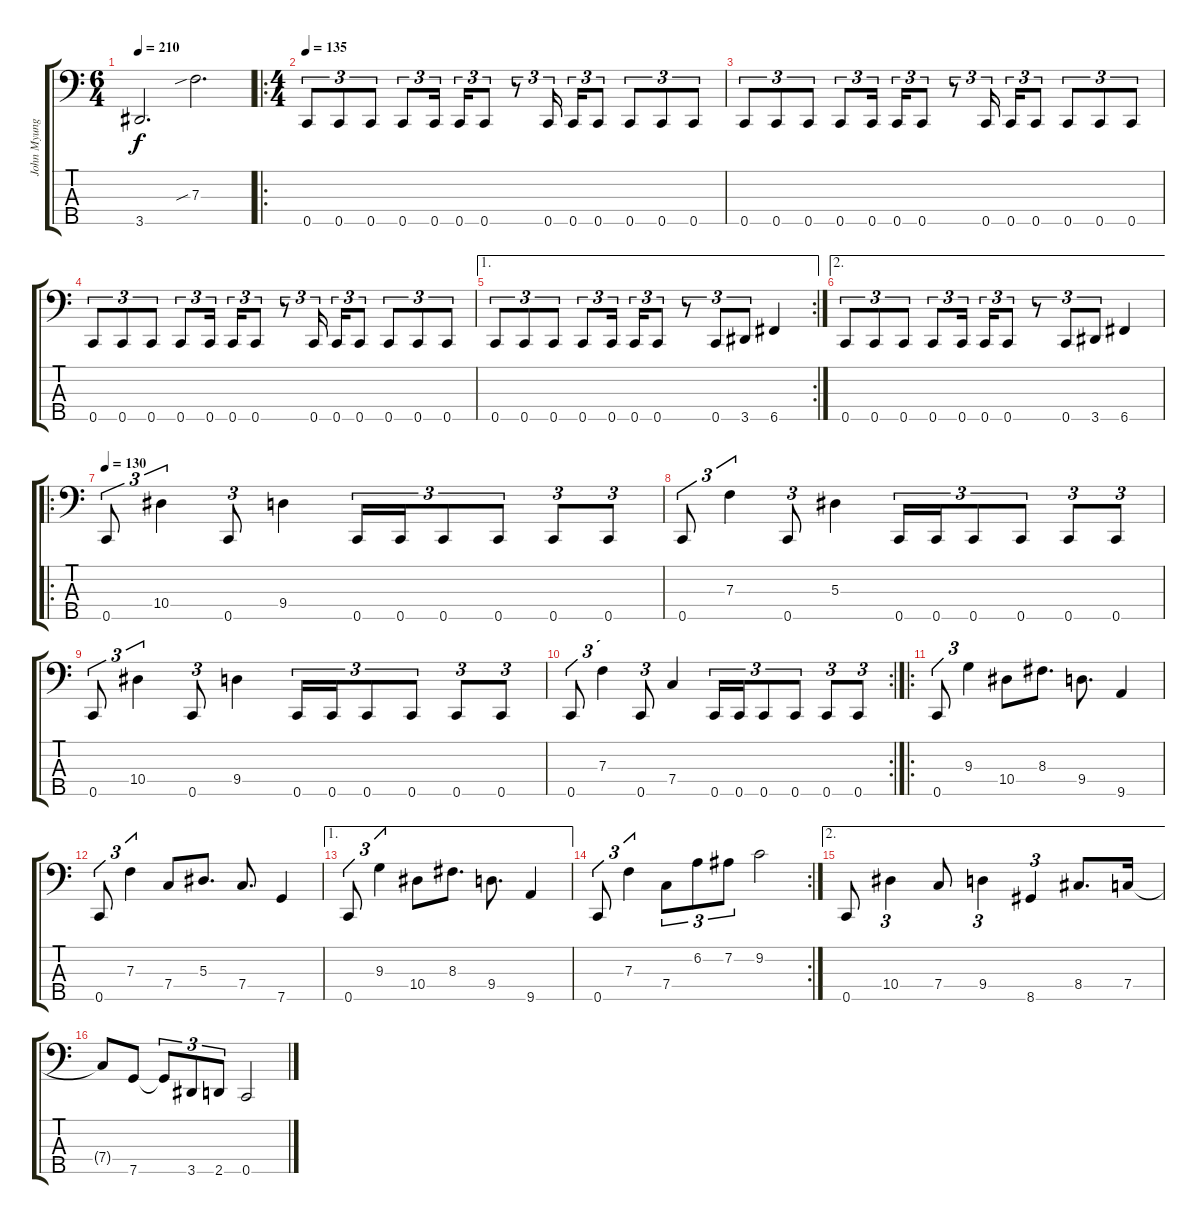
\track ("John Myung" "John Myung") {instrument electricbassfinger}
\staff {score tabs}
\tuning (Ab2 Eb2 Bb1 F1 C1) {hide}
\ts (6 4)
\tempo 210
\clef f4
\ks c
3.5.2{d dy f} 7.3{sib}.2{d} |
\ro
\ts (4 4)
\tempo 135
0.5.8{tu (3 2)} 0.5.8{tu (3 2)} 0.5.8{tu (3 2)} 0.5.8{tu (3 2)} 0.5.16{tu (3 2) beam splitsecondary} 0.5.16{tu (3 2)} 0.5.8{tu (3 2)} r.8{tu (3 2)} 0.5.16{tu (3 2) beam splitsecondary} 0.5.16{tu (3 2)} 0.5.8{tu (3 2)} 0.5.8{tu (3 2)} 0.5.8{tu (3 2)} 0.5.8{tu (3 2)} |
0.5.8{tu (3 2)} 0.5.8{tu (3 2)} 0.5.8{tu (3 2)} 0.5.8{tu (3 2)} 0.5.16{tu (3 2) beam splitsecondary} 0.5.16{tu (3 2)} 0.5.8{tu (3 2)} r.8{tu (3 2)} 0.5.16{tu (3 2) beam splitsecondary} 0.5.16{tu (3 2)} 0.5.8{tu (3 2)} 0.5.8{tu (3 2)} 0.5.8{tu (3 2)} 0.5.8{tu (3 2)} |
0.5.8{tu (3 2)} 0.5.8{tu (3 2)} 0.5.8{tu (3 2)} 0.5.8{tu (3 2)} 0.5.16{tu (3 2) beam splitsecondary} 0.5.16{tu (3 2)} 0.5.8{tu (3 2)} r.8{tu (3 2)} 0.5.16{tu (3 2) beam splitsecondary} 0.5.16{tu (3 2)} 0.5.8{tu (3 2)} 0.5.8{tu (3 2)} 0.5.8{tu (3 2)} 0.5.8{tu (3 2)} |
\ae 1
\rc 2
0.5.8{tu (3 2)} 0.5.8{tu (3 2)} 0.5.8{tu (3 2)} 0.5.8{tu (3 2)} 0.5.16{tu (3 2) beam splitsecondary} 0.5.16{tu (3 2)} 0.5.8{tu (3 2)} r.8{tu (3 2)} 0.5.8{tu (3 2)} 3.5.8{tu (3 2)} 6.5.4 |
\ae 2
0.5.8{tu (3 2)} 0.5.8{tu (3 2)} 0.5.8{tu (3 2)} 0.5.8{tu (3 2)} 0.5.16{tu (3 2) beam splitsecondary} 0.5.16{tu (3 2)} 0.5.8{tu (3 2)} r.8{tu (3 2)} 0.5.8{tu (3 2)} 3.5.8{tu (3 2)} 6.5.4 |
\ro
\tempo 130
0.5.8{tu (3 2)} 10.4.4{tu (3 2)} 0.5.8{tu (3 2)} 9.4.4 0.5.16{tu (3 2)} 0.5.16{tu (3 2)} 0.5.8{tu (3 2)} 0.5.8{tu (3 2)} 0.5.8{tu (3 2)} 0.5.8{tu (3 2)} |
0.5.8{tu (3 2)} 7.3.4{tu (3 2)} 0.5.8{tu (3 2)} 5.3.4 0.5.16{tu (3 2)} 0.5.16{tu (3 2)} 0.5.8{tu (3 2)} 0.5.8{tu (3 2)} 0.5.8{tu (3 2)} 0.5.8{tu (3 2)} |
0.5.8{tu (3 2)} 10.4.4{tu (3 2)} 0.5.8{tu (3 2)} 9.4.4 0.5.16{tu (3 2)} 0.5.16{tu (3 2)} 0.5.8{tu (3 2)} 0.5.8{tu (3 2)} 0.5.8{tu (3 2)} 0.5.8{tu (3 2)} |
\rc 2
0.5.8{tu (3 2)} 7.3.4{tu (3 2)} 0.5.8{tu (3 2)} 7.4.4 0.5.16{tu (3 2)} 0.5.16{tu (3 2)} 0.5.8{tu (3 2)} 0.5.8{tu (3 2)} 0.5.8{tu (3 2)} 0.5.8{tu (3 2)} |
\ro
0.5.8{tu (3 2)} 9.3.4{tu (3 2)} 10.4.8 8.3.8{d} 9.4.8{d} 9.5.4 |
0.5.8{tu (3 2)} 7.3.4{tu (3 2)} 7.4.8 5.3.8{d} 7.4.8{d} 7.5.4 |
\ae 1
0.5.8{tu (3 2)} 9.3.4{tu (3 2)} 10.4.8 8.3.8{d} 9.4.8{d} 9.5.4 |
\rc 2
0.5.8{tu (3 2)} 7.3.4{tu (3 2)} 7.4.8{tu (3 2)} 6.2.8{tu (3 2)} 7.2.8{tu (3 2)} 9.2.2 |
\ae 2
0.5.8 10.4.4{tu (3 2)} 7.4.8 9.4.4{tu (3 2)} 8.5.4{tu (3 2)} 8.4.8{d} 7.4.16 |
7.4{t}.8 7.5.8 7.5{t}.8{tu (3 2)} 3.5.8{tu (3 2)} 2.5.8{tu (3 2)} 0.5.2
